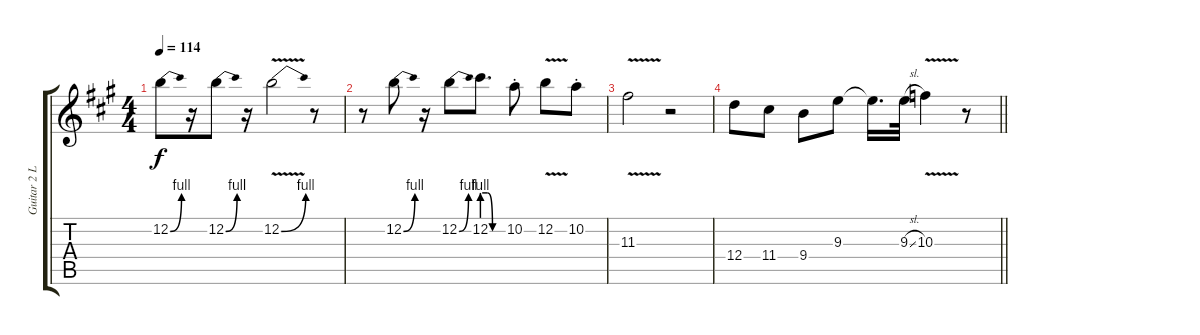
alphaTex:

\track ("Guitar 2 Left" "Guitar 2 L") {instrument distortionguitar}
\staff {score tabs}
\tuning (E4 B3 G3 D3 A2 E2) {hide}
\ts (4 4)
\tempo 114
\clef g2
\ks a
12.2{be (bend 0 0 60 4)}.8{dy f} r.16 12.2{be (bend 0 0 60 4)}.8 r.16 12.2{be (bend 0 0 60 4) v}.2 r.8 |
r.8 12.2{be (bend 0 0 60 4)}.8 r.16 12.2{be (bend 0 0 60 4)}.8 12.2{be (custom 0 4 15 4 30 0 60 0)}.8{d} 10.2{st}.8 12.2{v}.8 10.2{st}.8 |
11.3{v}.2 r.2 |
\barLineRight lightlight
12.4.8 11.4.8 9.4.8 9.3.8 9.3{t}.16{d} 9.3{sl}.32 10.3{v}.4 r.8
